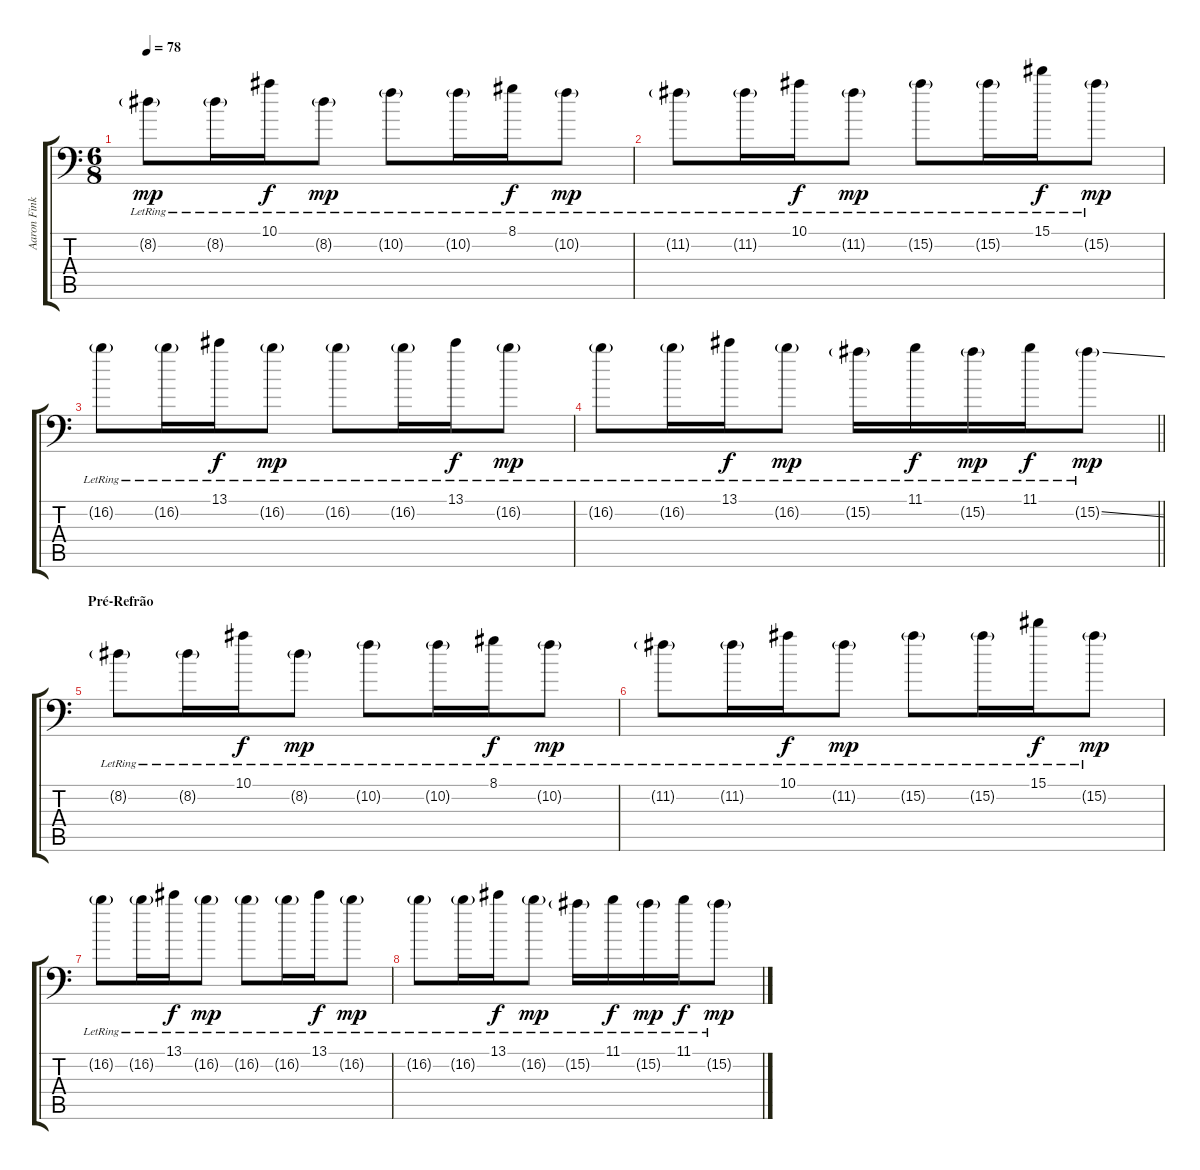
\track ("Aaron Fink" "Aaron Fink") {instrument distortionguitar}
\staff {score tabs}
\tuning (C4 G3 Eb3 Bb2 F2 Bb1) {hide}
\ts (6 8)
\tempo 78
\clef f4
\ks c
8.2{g lr}.8{dy mp} 8.2{g lr}.16 10.1{lr}.16{dy f} 8.2{g lr}.8{dy mp} 10.2{g lr}.8 10.2{g lr}.16 8.1{lr}.16{dy f} 10.2{g lr}.8{dy mp} |
11.2{g lr}.8 11.2{g lr}.16 10.1{lr}.16{dy f} 11.2{g lr}.8{dy mp} 15.2{g lr}.8 15.2{g lr}.16 15.1{lr}.16{dy f} 15.2{g lr}.8{dy mp} |
16.2{g lr}.8 16.2{g lr}.16 13.1{lr}.16{dy f} 16.2{g lr}.8{dy mp} 16.2{g lr}.8 16.2{g lr}.16 13.1{lr}.16{dy f} 16.2{g lr}.8{dy mp} |
\barLineRight lightlight
16.2{g lr}.8 16.2{g lr}.16 13.1{lr}.16{dy f} 16.2{g lr}.8{dy mp} 15.2{g lr}.16 11.1{lr}.16{dy f} 15.2{g lr}.16{dy mp} 11.1{lr}.16{dy f} 15.2{ss g lr}.8{dy mp} |
\section ("" "Pré-Refrão")
8.2{g lr}.8 8.2{g lr}.16 10.1{lr}.16{dy f} 8.2{g lr}.8{dy mp} 10.2{g lr}.8 10.2{g lr}.16 8.1{lr}.16{dy f} 10.2{g lr}.8{dy mp} |
11.2{g lr}.8 11.2{g lr}.16 10.1{lr}.16{dy f} 11.2{g lr}.8{dy mp} 15.2{g lr}.8 15.2{g lr}.16 15.1{lr}.16{dy f} 15.2{g lr}.8{dy mp} |
16.2{g lr}.8 16.2{g lr}.16 13.1{lr}.16{dy f} 16.2{g lr}.8{dy mp} 16.2{g lr}.8 16.2{g lr}.16 13.1{lr}.16{dy f} 16.2{g lr}.8{dy mp} |
16.2{g lr}.8 16.2{g lr}.16 13.1{lr}.16{dy f} 16.2{g lr}.8{dy mp} 15.2{g lr}.16 11.1{lr}.16{dy f} 15.2{g lr}.16{dy mp} 11.1{lr}.16{dy f} 15.2{ss g lr}.8{dy mp}
